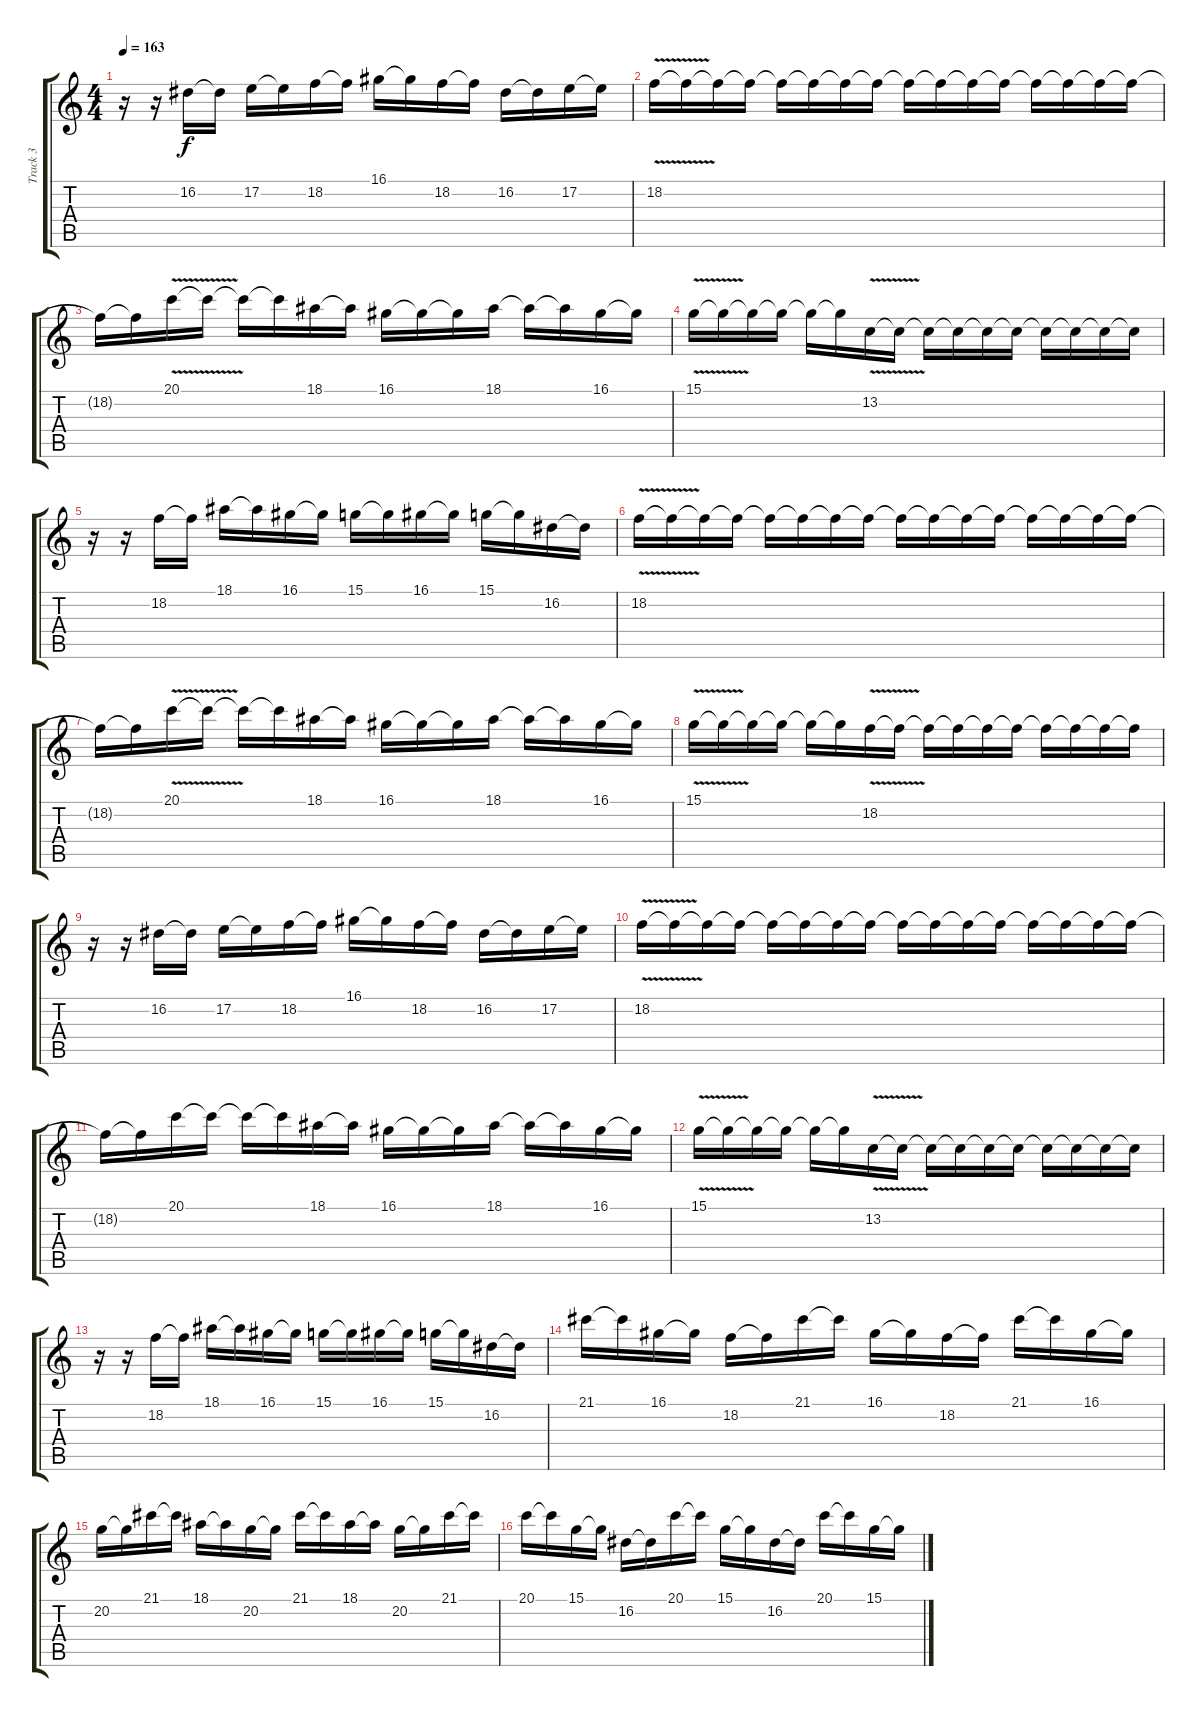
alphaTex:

\track ("Track 3" "Track 3") {instrument lead5charang}
\staff {score tabs}
\tuning (E4 B3 G3 D3 A2 E2) {hide}
\ts (4 4)
\tempo 163
\clef g2
\ks c
r.16{dy f} r.16 16.2.16 16.2{t}.16 17.2.16 17.2{t}.16 18.2.16 18.2{t}.16 16.1.16 16.1{t}.16 18.2.16 18.2{t}.16 16.2.16 16.2{t}.16 17.2.16 17.2{t}.16 |
18.2{v}.16 18.2{t}.16 18.2{t}.16 18.2{t}.16 18.2{t}.16 18.2{t}.16 18.2{t}.16 18.2{t}.16 18.2{t}.16 18.2{t}.16 18.2{t}.16 18.2{t}.16 18.2{t}.16 18.2{t}.16 18.2{t}.16 18.2{t}.16 |
18.2{t}.16 18.2{t}.16 20.1{v}.16 20.1{t}.16 20.1{t}.16 20.1{t}.16 18.1.16 18.1{t}.16 16.1.16 16.1{t}.16 16.1{t}.16 18.1.16 18.1{t}.16 18.1{t}.16 16.1.16 16.1{t}.16 |
15.1{v}.16 15.1{t}.16 15.1{t}.16 15.1{t}.16 15.1{t}.16 15.1{t}.16 13.2{v}.16 13.2{t}.16 13.2{t}.16 13.2{t}.16 13.2{t}.16 13.2{t}.16 13.2{t}.16 13.2{t}.16 13.2{t}.16 13.2{t}.16 |
r.16 r.16 18.2.16 18.2{t}.16 18.1.16 18.1{t}.16 16.1.16 16.1{t}.16 15.1.16 15.1{t}.16 16.1.16 16.1{t}.16 15.1.16 15.1{t}.16 16.2.16 16.2{t}.16 |
18.2{v}.16 18.2{t}.16 18.2{t}.16 18.2{t}.16 18.2{t}.16 18.2{t}.16 18.2{t}.16 18.2{t}.16 18.2{t}.16 18.2{t}.16 18.2{t}.16 18.2{t}.16 18.2{t}.16 18.2{t}.16 18.2{t}.16 18.2{t}.16 |
18.2{t}.16 18.2{t}.16 20.1{v}.16 20.1{t}.16 20.1{t}.16 20.1{t}.16 18.1.16 18.1{t}.16 16.1.16 16.1{t}.16 16.1{t}.16 18.1.16 18.1{t}.16 18.1{t}.16 16.1.16 16.1{t}.16 |
15.1{v}.16 15.1{t}.16 15.1{t}.16 15.1{t}.16 15.1{t}.16 15.1{t}.16 18.2{v}.16 18.2{t}.16 18.2{t}.16 18.2{t}.16 18.2{t}.16 18.2{t}.16 18.2{t}.16 18.2{t}.16 18.2{t}.16 18.2{t}.16 |
r.16 r.16 16.2.16 16.2{t}.16 17.2.16 17.2{t}.16 18.2.16 18.2{t}.16 16.1.16 16.1{t}.16 18.2.16 18.2{t}.16 16.2.16 16.2{t}.16 17.2.16 17.2{t}.16 |
18.2{v}.16 18.2{t}.16 18.2{t}.16 18.2{t}.16 18.2{t}.16 18.2{t}.16 18.2{t}.16 18.2{t}.16 18.2{t}.16 18.2{t}.16 18.2{t}.16 18.2{t}.16 18.2{t}.16 18.2{t}.16 18.2{t}.16 18.2{t}.16 |
18.2{t}.16 18.2{t}.16 20.1.16 20.1{t}.16 20.1{t}.16 20.1{t}.16 18.1.16 18.1{t}.16 16.1.16 16.1{t}.16 16.1{t}.16 18.1.16 18.1{t}.16 18.1{t}.16 16.1.16 16.1{t}.16 |
15.1{v}.16 15.1{t}.16 15.1{t}.16 15.1{t}.16 15.1{t}.16 15.1{t}.16 13.2{v}.16 13.2{t}.16 13.2{t}.16 13.2{t}.16 13.2{t}.16 13.2{t}.16 13.2{t}.16 13.2{t}.16 13.2{t}.16 13.2{t}.16 |
r.16 r.16 18.2.16 18.2{t}.16 18.1.16 18.1{t}.16 16.1.16 16.1{t}.16 15.1.16 15.1{t}.16 16.1.16 16.1{t}.16 15.1.16 15.1{t}.16 16.2.16 16.2{t}.16 |
21.1.16 21.1{t}.16 16.1.16 16.1{t}.16 18.2.16 18.2{t}.16 21.1.16 21.1{t}.16 16.1.16 16.1{t}.16 18.2.16 18.2{t}.16 21.1.16 21.1{t}.16 16.1.16 16.1{t}.16 |
20.2.16 20.2{t}.16 21.1.16 21.1{t}.16 18.1.16 18.1{t}.16 20.2.16 20.2{t}.16 21.1.16 21.1{t}.16 18.1.16 18.1{t}.16 20.2.16 20.2{t}.16 21.1.16 21.1{t}.16 |
20.1.16 20.1{t}.16 15.1.16 15.1{t}.16 16.2.16 16.2{t}.16 20.1.16 20.1{t}.16 15.1.16 15.1{t}.16 16.2.16 16.2{t}.16 20.1.16 20.1{t}.16 15.1.16 15.1{t}.16
